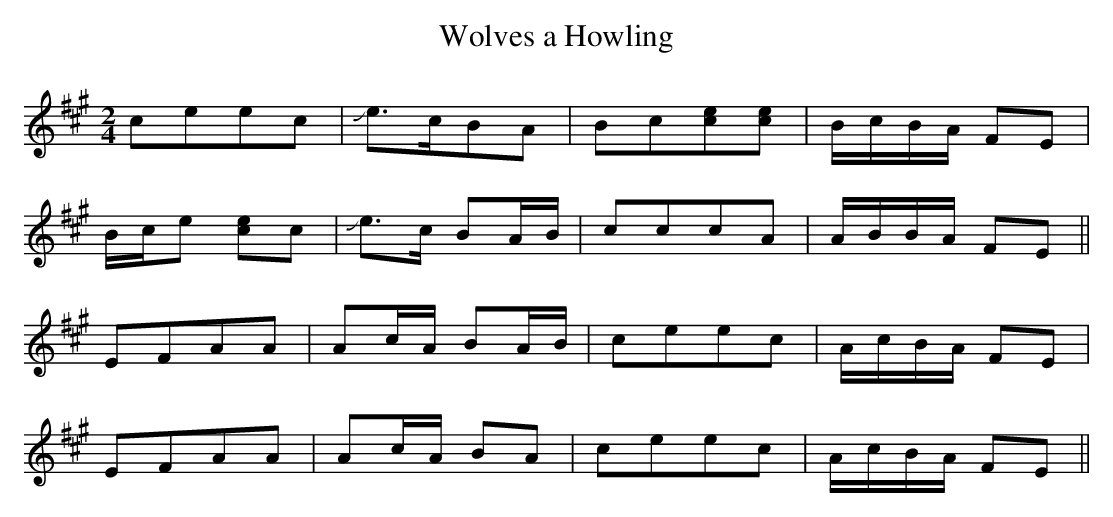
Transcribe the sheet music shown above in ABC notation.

X:1
T:Wolves a Howling
M:2/4
L:1/8
K:A
ceec |+slide+e>cBA|Bc[ce][ce]| B/c/B/A/ FE|
B/c/e [ce]c |+slide+e>c BA/B/| cccA| A/B/B/A/ FE||
EFAA|Ac/A/ BA/B/| ceec|A/c/B/A/ FE|
EFAA|Ac/A/ BA| ceec|A/c/B/A/ FE||
